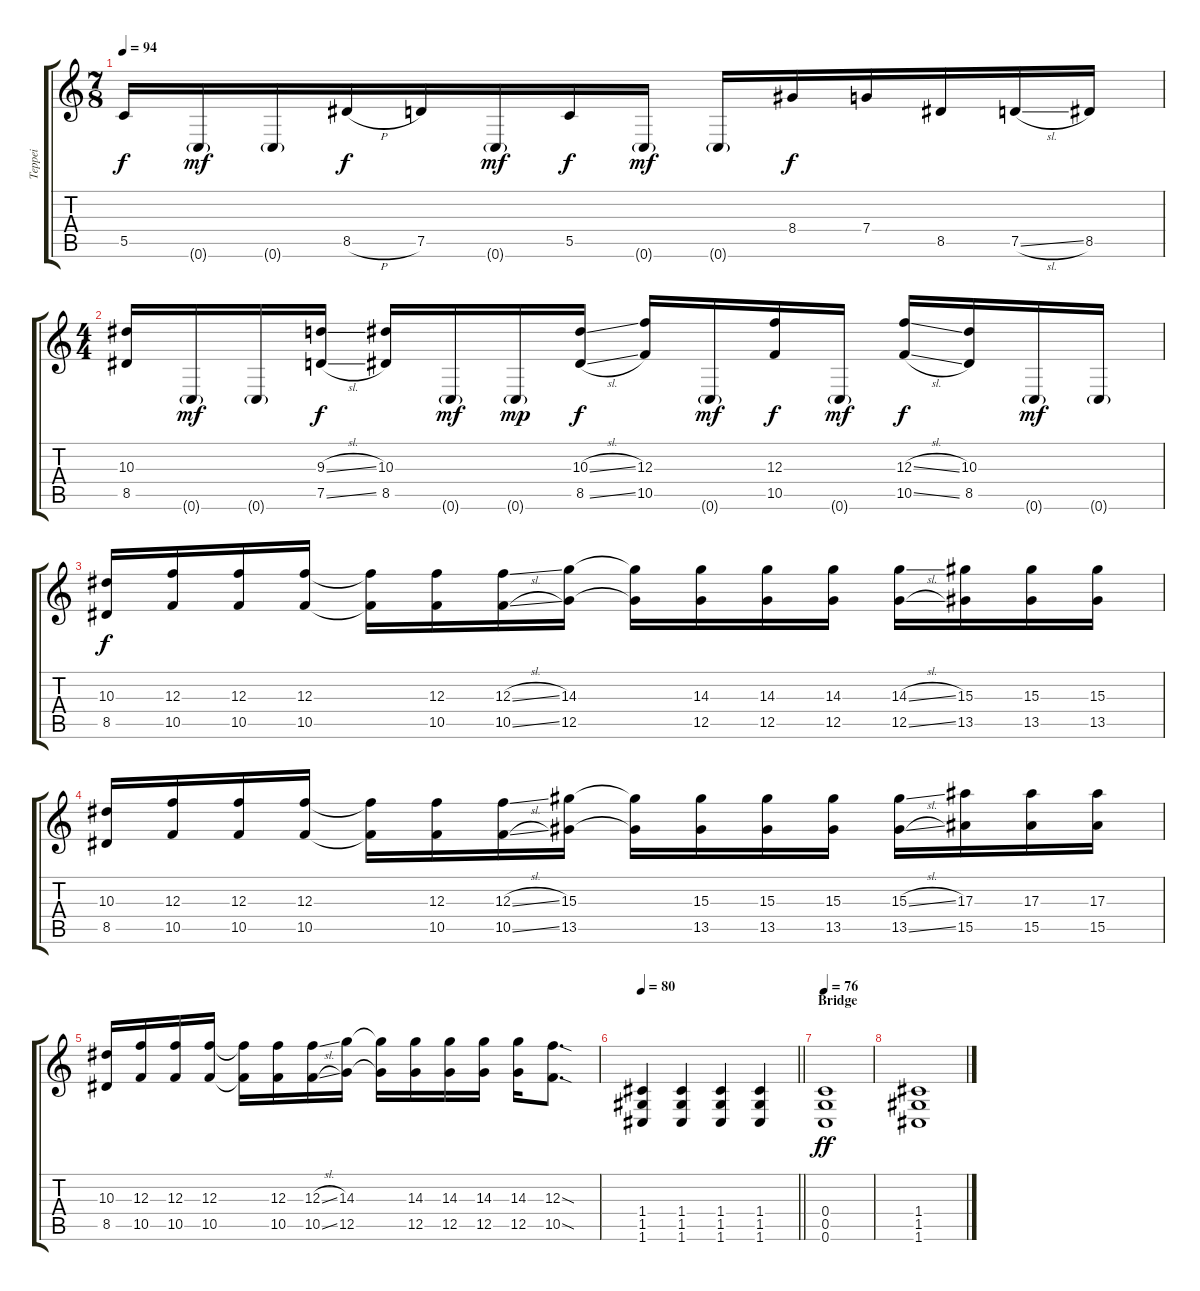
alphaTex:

\track ("Teppei" "Teppei") {instrument overdrivenguitar}
\staff {score tabs}
\tuning (D4 A3 F3 C3 G2 C2) {hide}
\ts (7 8)
\tempo 94
\clef g2
\ks c
5.5.16{dy f} 0.6{g}.16{dy mf} 0.6{g}.16 8.5{h}.16{dy f} 7.5.16 0.6{g}.16{dy mf} 5.5.16{dy f} 0.6{g}.16{dy mf} 0.6{g}.16 8.4.16{dy f} 7.4.16 8.5.16 7.5{sl}.16 8.5.16 |
\ts (4 4)
(10.3 8.5).16 0.6{g}.16{dy mf} 0.6{g}.16 (9.3{sl} 7.5{sl}).16{dy f} (10.3 8.5).16 0.6{g}.16{dy mf} 0.6{g}.16{dy mp} (10.3{sl} 8.5{sl}).16{dy f} (12.3 10.5).16 0.6{g}.16{dy mf} (12.3 10.5).16{dy f} 0.6{g}.16{dy mf} (12.3{sl} 10.5{sl}).16{dy f} (10.3 8.5).16 0.6{g}.16{dy mf} 0.6{g}.16 |
(10.3 8.5).16{dy f} (12.3 10.5).16 (12.3 10.5).16 (12.3 10.5).16 (12.3{t} 10.5{t}).16 (12.3 10.5).16 (12.3{sl} 10.5{sl}).16 (14.3 12.5).16 (14.3{t} 12.5{t}).16 (14.3 12.5).16 (14.3 12.5).16 (14.3 12.5).16 (14.3{sl} 12.5{sl}).16 (15.3 13.5).16 (15.3 13.5).16 (15.3 13.5).16 |
(10.3 8.5).16 (12.3 10.5).16 (12.3 10.5).16 (12.3 10.5).16 (12.3{t} 10.5{t}).16 (12.3 10.5).16 (12.3{sl} 10.5{sl}).16 (15.3 13.5).16 (15.3{t} 13.5{t}).16 (15.3 13.5).16 (15.3 13.5).16 (15.3 13.5).16 (15.3{sl} 13.5{sl}).16 (17.3 15.5).16 (17.3 15.5).16 (17.3 15.5).16 |
(10.3 8.5).16 (12.3 10.5).16 (12.3 10.5).16 (12.3 10.5).16 (12.3{t} 10.5{t}).16 (12.3 10.5).16 (12.3{sl} 10.5{sl}).16 (14.3 12.5).16 (14.3{t} 12.5{t}).16 (14.3 12.5).16 (14.3 12.5).16 (14.3 12.5).16 (14.3 12.5).16 (12.3{sod} 10.5{sod}).8{d} |
\tempo 76
\tempo 80
\barLineRight lightlight
(1.4 1.5 1.6).4 (1.4 1.5 1.6).4 (1.4 1.5 1.6).4 (1.4 1.5 1.6).4 |
\section ("" "Bridge")
\tempo 76
(0.4 0.5 0.6).1{dy ff} |
(1.4 1.5 1.6).1
